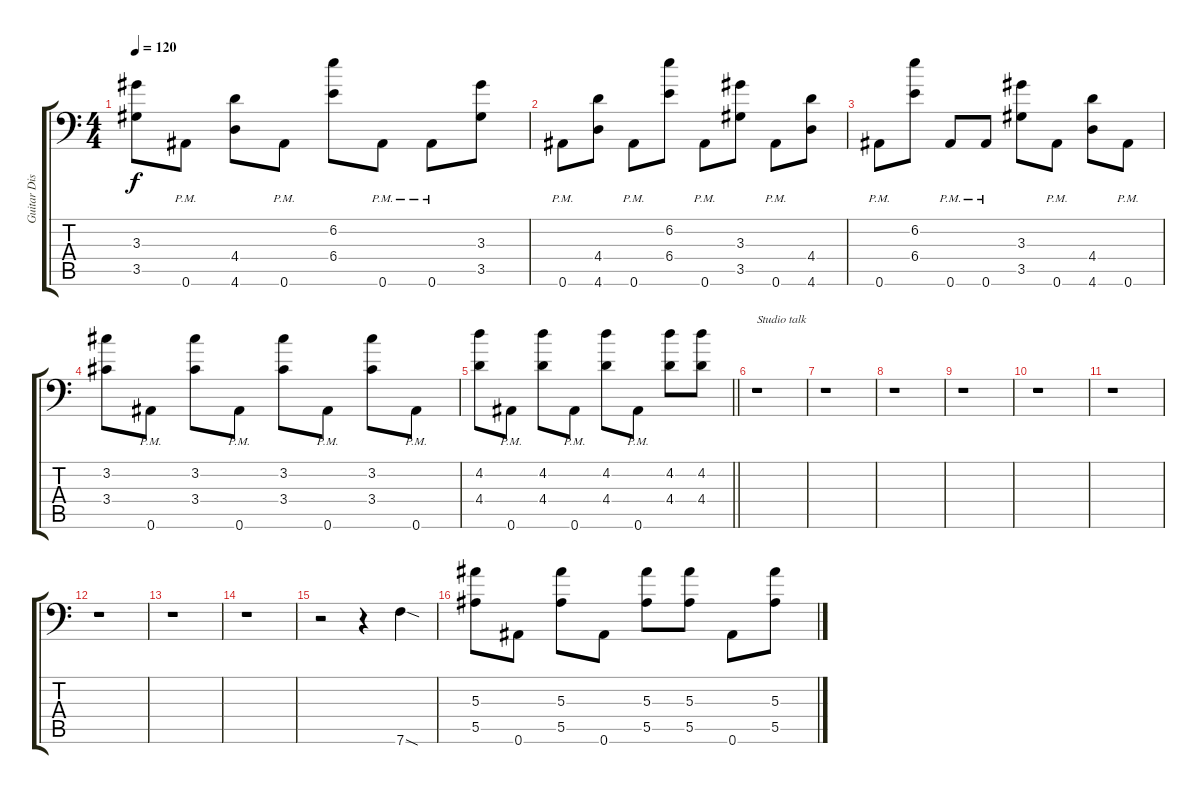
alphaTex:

\track ("Guitar Distort." "Guitar Dis") {instrument overdrivenguitar}
\staff {score tabs}
\tuning (D4 Bb3 F3 Bb2 F2 Bb1) {hide}
\ts (4 4)
\tempo 120
\clef f4
\ks c
(3.3 3.5).8{dy f} 0.6{pm}.8 (4.4 4.6).8 0.6{pm}.8 (6.2 6.4).8 0.6{pm}.8 0.6{pm}.8 (3.3 3.5).8 |
0.6{pm}.8 (4.4 4.6).8 0.6{pm}.8 (6.2 6.4).8 0.6{pm}.8 (3.3 3.5).8 0.6{pm}.8 (4.4 4.6).8 |
0.6{pm}.8 (6.2 6.4).8 0.6{pm}.8 0.6{pm}.8 (3.3 3.5).8 0.6{pm}.8 (4.4 4.6).8 0.6{pm}.8 |
(3.2 3.4).8 0.6{pm}.8 (3.2 3.4).8 0.6{pm}.8 (3.2 3.4).8 0.6{pm}.8 (3.2 3.4).8 0.6{pm}.8 |
\barLineRight lightlight
(4.2 4.4).8 0.6{pm}.8 (4.2 4.4).8 0.6{pm}.8 (4.2 4.4).8 0.6{pm}.8 (4.2 4.4).8 (4.2 4.4).8 |
r.1{txt "Studio talk"} |
r.1 |
r.1 |
r.1 |
r.1 |
r.1 |
r.1 |
r.1 |
r.1 |
r.2 r.4 7.6{sod}.4 |
(5.3 5.5).8 0.6.8 (5.3 5.5).8 0.6.8 (5.3 5.5).8 (5.3 5.5).8 0.6.8 (5.3 5.5).8
